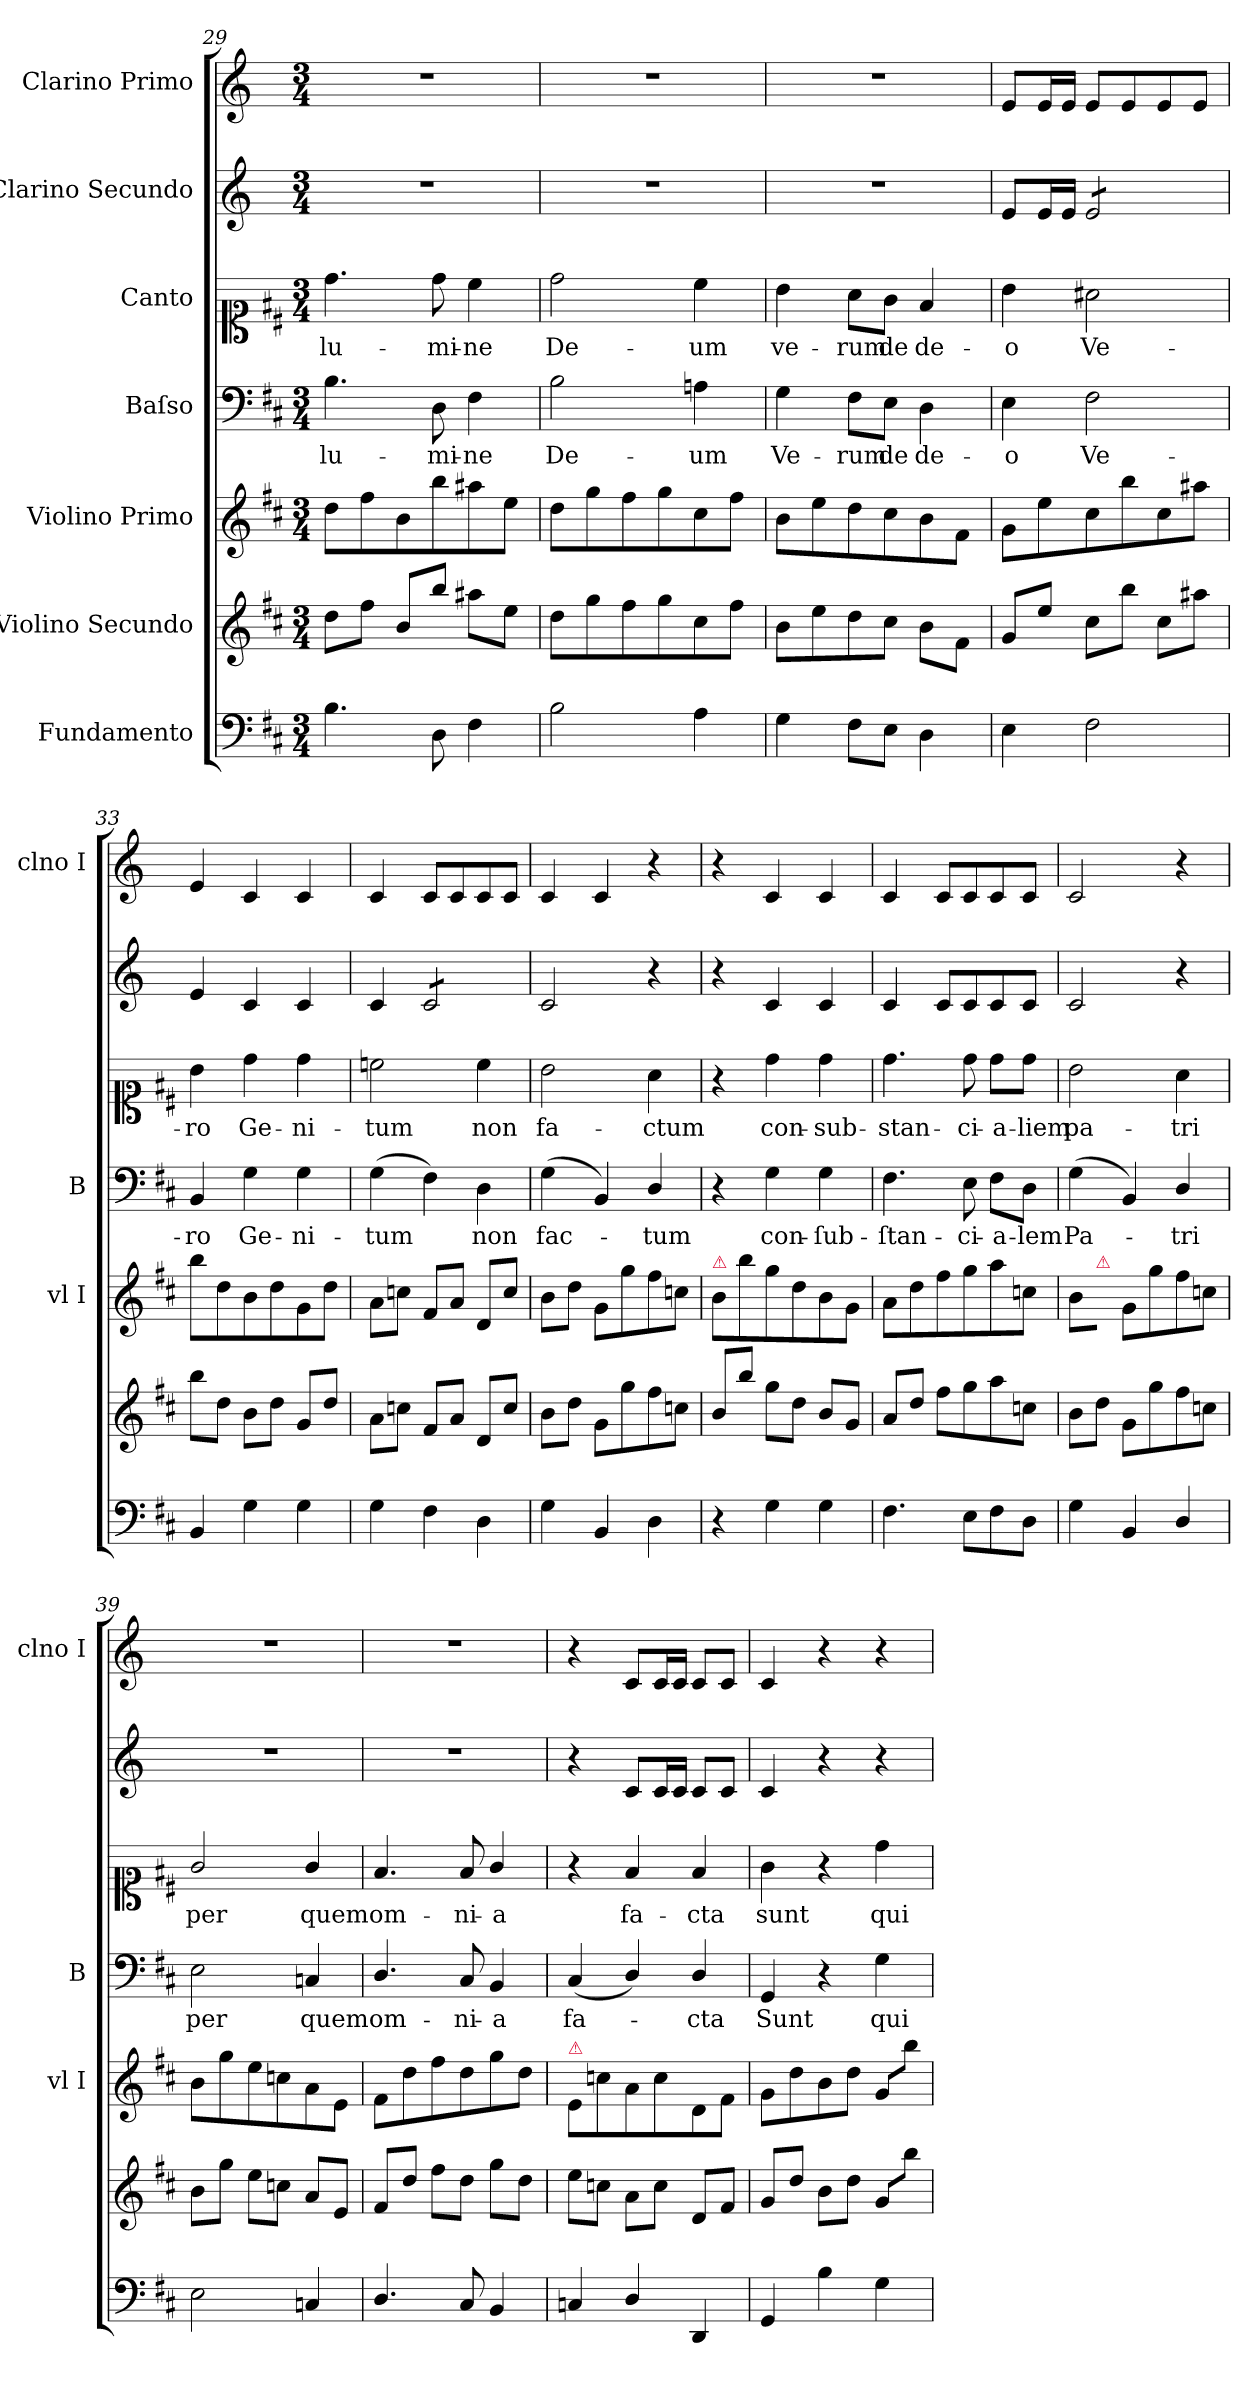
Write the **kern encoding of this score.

**kern	**kern	**kern	**kern	**text	**kern	**text	**kern	**kern
*part7	*part6	*part5	*part4	*part4	*part3	*part3	*part2	*part1
*staff7	*staff6	*staff5	*staff4	*staff4	*staff3	*staff3	*staff2	*staff1
*I"Fundamento	*I"Violino Secundo	*I"Violino Primo	*I"Baſso	*	*I"Canto	*	*I"Clarino Secundo	*I"Clarino Primo
*	*	*I'vl I	*I'B	*	*	*	*	*I'clno I
*clefF4	*clefG2	*clefG2	*clefF4	*	*clefC1	*	*clefG2	*clefG2
*	*	*	*	*	*	*	*ITrd-1c-2	*ITrd-1c-2
*k[f#c#]	*k[f#c#]	*k[f#c#]	*k[f#c#]	*	*k[f#c#]	*	*k[f#c#]	*k[f#c#]
*D:	*D:	*D:	*D:	*	*D:	*	*D:	*D:
*M3/4	*M3/4	*M3/4	*M3/4	*	*M3/4	*	*M3/4	*M3/4
=29	=29	=29	=29	=29	=29	=29	=29	=29
4.B\	8dd\L	8dd\L	4.B\	lu-	4.dd\	lu-	2.r	2.r
.	8ff#\J	8ff#\	.	.	.	.	.	.
.	8b/L	8b\	.	.	.	.	.	.
8D\	8bb\J	8bb\	8D\	-mi-	8dd\	-mi-	.	.
4F#\	8aa#X\L	8aa#X\	4F#\	-ne	4cc#\	-ne	.	.
.	8ee\J	8ee\J	.	.	.	.	.	.
=30	=30	=30	=30	=30	=30	=30	=30	=30
2B\	8dd\L	8dd\L	2B\	De-	2dd\	De-	2.r	2.r
.	8gg\	8gg\	.	.	.	.	.	.
.	8ff#\	8ff#\	.	.	.	.	.	.
.	8gg\	8gg\	.	.	.	.	.	.
4A\	8cc#\	8cc#\	4An\	-um	4cc#\	-um	.	.
.	8ff#\J	8ff#\J	.	.	.	.	.	.
=31	=31	=31	=31	=31	=31	=31	=31	=31
4G\	8b\L	8b\L	4G\	Ve-	4b\	ve-	2.r	2.r
.	8ee\	8ee\	.	.	.	.	.	.
8F#\L	8dd\	8dd\	8F#\L	-rum	8a\L	-rum	.	.
8E\J	8cc#\J	8cc#\	8E\J	de	8g\J	de	.	.
4D\	8b\L	8b\	4D\	de-	4f#/	de-	.	.
.	8f#\J	8f#\J	.	.	.	.	.	.
=32	=32	=32	=32	=32	=32	=32	=32	=32
4E\	8g/L	8g/L	4E\	-o	4b\	-o	8f#/L	8f#/L
.	8ee\J	8ee\	.	.	.	.	16f#/L	16f#/L
.	.	.	.	.	.	.	16f#/JJ	16f#/JJ
*	*	*	*	*	*	*	*tremolo	*
2F#\	8cc#\L	8cc#\	2F#\	Ve-	2a#X\	Ve-	8f#/L	8f#/L
.	8bb\J	8bb\	.	.	.	.	8f#/	8f#/
.	8cc#\L	8cc#\	.	.	.	.	8f#/	8f#/
.	8aa#X\J	8aa#X\J	.	.	.	.	8f#/J	8f#/J
*	*	*	*	*	*	*	*Xtremolo	*
=33	=33	=33	=33	=33	=33	=33	=33	=33
4BB/	8bb\L	8bb\L	4BB/	-ro	4b\	-ro	4f#/	4f#/
.	8dd\J	8dd\	.	.	.	.	.	.
4G\	8b\L	8b\	4G\	Ge-	4dd\	Ge-	4d/	4d/
.	8dd\J	8dd\	.	.	.	.	.	.
4G\	8g/L	8g\	4G\	-ni-	4dd\	-ni-	4d/	4d/
.	8dd\J	8dd\J	.	.	.	.	.	.
=34	=34	=34	=34	=34	=34	=34	=34	=34
4G\	8a\L	8a\L	(4G\	-tum	2ccn\	-tum	4d/	4d/
.	8ccn\J	8ccn\J	.	.	.	.	.	.
*	*	*	*	*	*	*	*tremolo	*
4F#\	8f#/L	8f#/L	4F#\)	.	.	.	8d/L	8d/L
.	8a/J	8a/J	.	.	.	.	8d/	8d/
4D\	8d/L	8d/L	4D\	non	4cc\	non	8d/	8d/
.	8cc\J	8cc\J	.	.	.	.	8d/J	8d/J
*	*	*	*	*	*	*	*Xtremolo	*
=35	=35	=35	=35	=35	=35	=35	=35	=35
4G\	8b\L	8b\L	(4G\	fac-	2b\	fa-	2d/	4d/
.	8dd\J	8dd\J	.	.	.	.	.	.
4BB/	8g/L	8g/L	4BB/)	.	.	.	.	4d/
.	8gg\	8gg\	.	.	.	.	.	.
4D\	8ff#\	8ff#\	4D/	-tum	4a\	-ctum	4r	4r
.	8ccn\J	8ccn\J	.	.	.	.	.	.
=36	=36	=36	=36	=36	=36	=36	=36	=36
!	!	!LO:TX:a:color=crimson:t=⚠	!	!	!	!	!	!
4r	8b/L	8b/L	4r	.	4r	.	4r	4r
.	8bb\J	8bb\	.	.	.	.	.	.
4G\	8gg\L	8gg\	4G\	con-	4dd\	con-	4d/	4d/
.	8dd\J	8dd\	.	.	.	.	.	.
4G\	8b/L	8b\	4G\	-ſub-	4dd\	-sub-	4d/	4d/
.	8g/J	8g\J	.	.	.	.	.	.
=37	=37	=37	=37	=37	=37	=37	=37	=37
4.F#\	8a/L	8a\L	4.F#\	-ſtan-	4.dd\	-stan-	4d/	4d/
.	8dd/J	8dd\	.	.	.	.	.	.
.	8ff#\L	8ff#\	.	.	.	.	8d/L	8d/L
8E\L	8gg\	8gg\	8E\	-ci-	8dd\	-ci-	8d/	8d/
8F#\	8aa\	8aa\	8F#\L	-a-	8dd\L	-a-	8d/	8d/
8D\J	8ccn\J	8ccn\J	8D\J	-lem	8dd\J	-liem	8d/J	8d/J
=38	=38	=38	=38	=38	=38	=38	=38	=38
4G\	8b\L	8b\L	(4G\	Pa-	2b\	pa-	2d/	2d/
!	!	!LO:TX:a:color=crimson:t=⚠	!	!	!	!	!	!
.	8dd\J	8dd\Jyy	.	.	.	.	.	.
4BB/	8g/L	8g/L	4BB/)	.	.	.	.	.
.	8gg\	8gg\	.	.	.	.	.	.
4D/	8ff#\	8ff#\	4D/	-tri	4a\	-tri	4r	4r
.	8ccn\J	8ccn\J	.	.	.	.	.	.
=39	=39	=39	=39	=39	=39	=39	=39	=39
2E\	8b\L	8b\L	2E\	per	2g/	per	2.r	2.r
.	8gg\J	8gg\	.	.	.	.	.	.
.	8ee\L	8ee\	.	.	.	.	.	.
.	8ccn\J	8ccn\	.	.	.	.	.	.
4Cn/	8a/L	8a\	4Cn/	quem	4g/	quem	.	.
.	8e/J	8e\J	.	.	.	.	.	.
=40	=40	=40	=40	=40	=40	=40	=40	=40
4.D/	8f#/L	8f#/L	4.D/	om-	4.f#/	om-	2.r	2.r
.	8dd\J	8dd\	.	.	.	.	.	.
.	8ff#\L	8ff#\	.	.	.	.	.	.
8C#/	8dd\J	8dd\	8C#/	-ni-	8f#/	-ni-	.	.
4BB/	8gg\L	8gg\	4BB/	-a	4g/	-a	.	.
.	8dd\J	8dd\J	.	.	.	.	.	.
=41	=41	=41	=41	=41	=41	=41	=41	=41
!	!	!LO:TX:a:color=crimson:t=⚠	!	!	!	!	!	!
4Cn/	8ee\L	8e\L	(4C#/	fa-	4r	.	4r	4r
.	8ccn\J	8ccn\	.	.	.	.	.	.
4D/	8a\L	8a\	4D/)	.	4f#/	fa-	8d/L	8d/L
.	8cc\J	8cc\	.	.	.	.	16d/L	16d/L
.	.	.	.	.	.	.	16d/JJ	16d/JJ
4DD/	8d/L	8d/	4D/	-cta	4f#/	-cta	8d/L	8d/L
.	8f#/J	8f#/J	.	.	.	.	8d/J	8d/J
=42	=42	=42	=42	=42	=42	=42	=42	=42
4GG/	8g/L	8g/L	4GG/	Sunt	4g\	sunt	4d/	4d/
.	8dd\J	8dd\	.	.	.	.	.	.
4B\	8b\L	8b\	4r	.	4r	.	4r	4r
.	8dd\J	8dd\J	.	.	.	.	.	.
4G\	8g/L	8g/L	4G\	qui	4dd\	qui	4r	4r
.	8bb\J	8bb\J	.	.	.	.	.	.
=	=	=	=	=	=	=	=	=
*-	*-	*-	*-	*-	*-	*-	*-	*-
